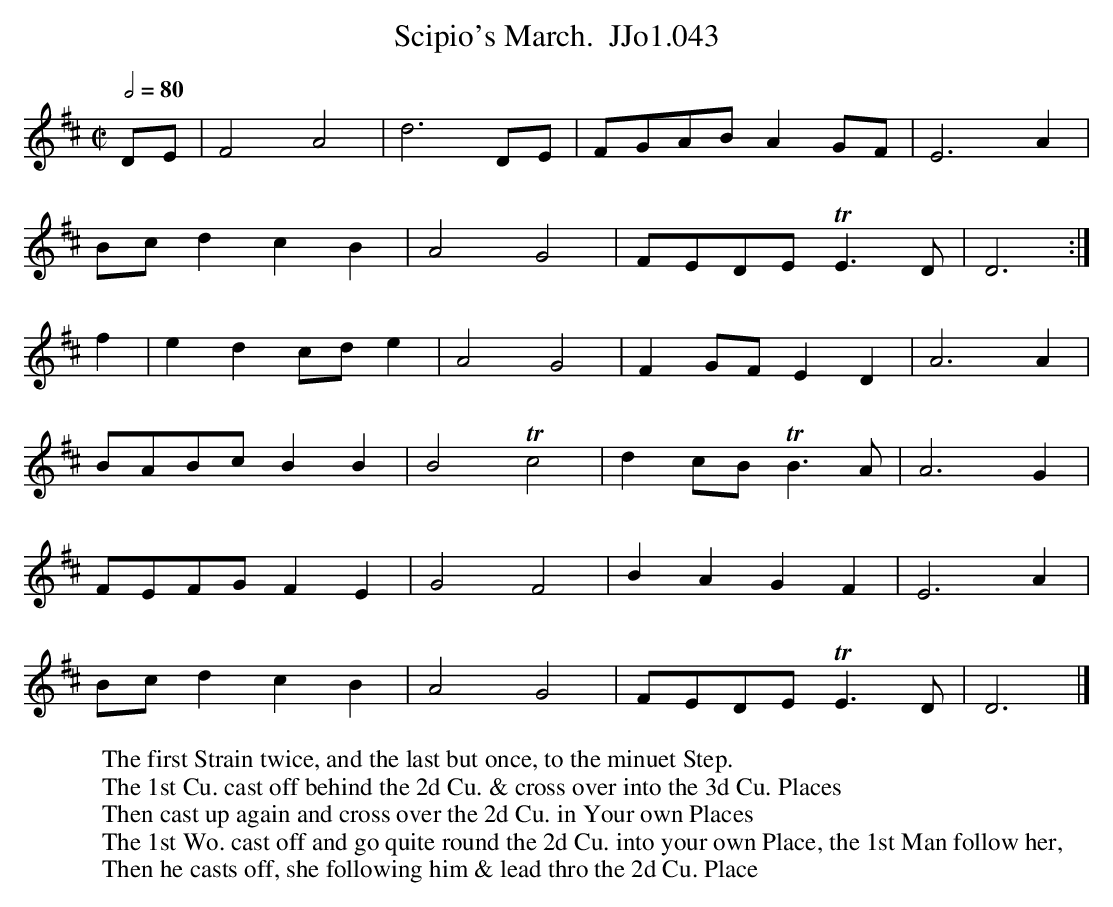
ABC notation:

X:1
T:Scipio's March.  JJo1.043
M:C|
L:1/8
Q:1/2=80
K:D
DE | F4 A4 | d6 DE | FGAB A2GF | E6 A2 |
Bcd2 c2B2 | A4 G4 | FEDE TE3D | D6 :|
f2 |e2d2 cde2 | A4 G4 | F2GF E2D2 | A6 A2 |
BABc B2B2 | B4 Tc4 | d2cB TB3A | A6 G2 |
FEFG F2E2 | G4 F4 | B2A2 G2F2 | E6 A2 |
Bcd2 c2B2 | A4 G4 | FEDE TE3D | D6 |]
W:The first Strain twice, and the last but once, to the minuet Step.
W:The 1st Cu. cast off behind the 2d Cu. & cross over into the 3d Cu. Places
W:Then cast up again and cross over the 2d Cu. in Your own Places
W:The 1st Wo. cast off and go quite round the 2d Cu. into your own Place, the 1st Man follow her,
W:Then he casts off, she following him & lead thro the 2d Cu. Place
